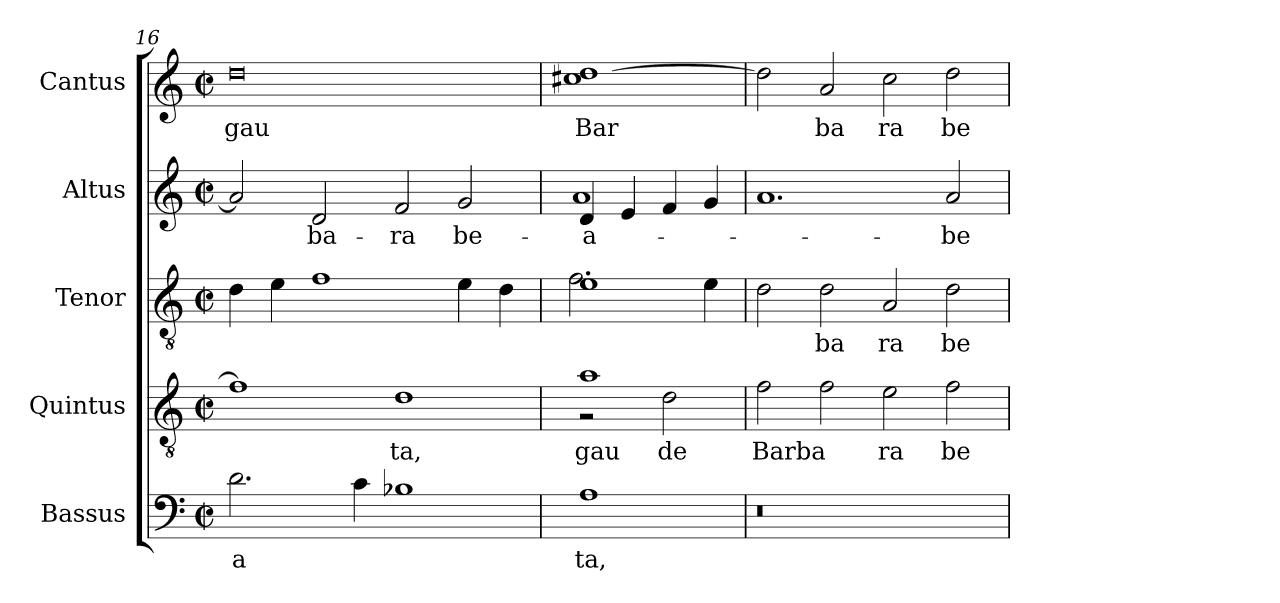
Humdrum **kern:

**kern	**text	**kern	**text	**kern	**text	**kern	**text	**kern	**text
*part5	*part5	*part4	*part4	*part3	*part3	*part2	*part2	*part1	*part1
*staff5	*staff5	*staff4	*staff4	*staff3	*staff3	*staff2	*staff2	*staff1	*staff1
*I"Bassus	*	*I"Quintus	*	*I"Tenor	*	*I"Altus	*	*I"Cantus	*
*clefF4	*	*clefGv2	*	*clefGv2	*	*clefG2	*	*clefG2	*
*M2/2	*	*M2/2	*	*M2/2	*	*M2/2	*	*M2/2	*
*met(c|)	*	*met(c|)	*	*met(c|)	*	*met(c|)	*	*met(c|)	*
=16	=16	=16	=16	=16	=16	=16	=16	=16	=16
!	!LO:LY:b:cj	!	!	!	!	!	!	!	!LO:LY:b:cj
2.d\	a	1f]	.	4d\	.	2a/]	.	0dd	gau
.	.	.	.	4e\	.	.	.	.	.
!	!	!	!	!	!	!	!LO:LY:b:cj	!	!
.	.	.	.	1f	.	2d/	-ba-	.	.
4c\	.	.	.	.	.	.	.	.	.
!	!	!	!LO:LY:b:cj	!	!	!	!LO:LY:b:cj	!	!
1B-X	.	1d	ta,	.	.	2f/	-ra	.	.
!	!	!	!	!	!	!	!LO:LY:b:cj	!	!
.	.	.	.	4e\	.	2g/	be-	.	.
.	.	.	.	4d\	.	.	.	.	.
=17	=17	=17	=17	=17	=17	=17	=17	=17	=17
!	!LO:LY:b:cj	!	!LO:LY:b:cj	!	!	!	!LO:LY:b	!	!
*	*	*^	*	*^	*	*^	*	*	*
!	!	!	!	!	!	!	!	!	!	!LO:LY:b:cj	!	!LO:LY:b
1A	ta,	1a	2r	gau	1e	2.f\	.	4d/	1a	-a-	1cc#X [>1dd	Bar
.	.	.	.	.	.	.	.	4e/	.	.	.	.
!	!	!	!	!LO:LY:b:cj	!	!	!	!	!	!	!	!
.	.	.	2d\	de	.	.	.	4f/	.	.	.	.
.	.	.	.	.	.	4e\	.	4g/	.	.	.	.
*	*	*v	*v	*	*	*	*	*v	*v	*	*	*
=18	=18	=18	=18	=18	=18	=18	=18	=18	=18	=18
!	!	!	!LO:LY:b:cj	!	!	!	!	!	!	!
*	*	*	*	*v	*v	*	*	*	*	*
0r	.	2f\	Barba	2d\	.	1.a	.	2dd\]	.
!	!	!	!	!	!LO:LY:b:cj	!	!	!	!LO:LY:b:cj
.	.	2f\	.	2d\	ba	.	.	2a/	ba
!	!	!	!LO:LY:b:cj	!	!LO:LY:b:cj	!	!	!	!LO:LY:b:cj
.	.	2e\	ra	2A/	ra	.	.	2cc\	ra
!	!	!	!LO:LY:b:cj	!	!LO:LY:b:cj	!	!LO:LY:b:cj	!	!LO:LY:b:cj
.	.	2f\	be	2d\	be	2a/	be-	2dd\	be
=	=	=	=	=	=	=	=	=	=
*-	*-	*-	*-	*-	*-	*-	*-	*-	*-
